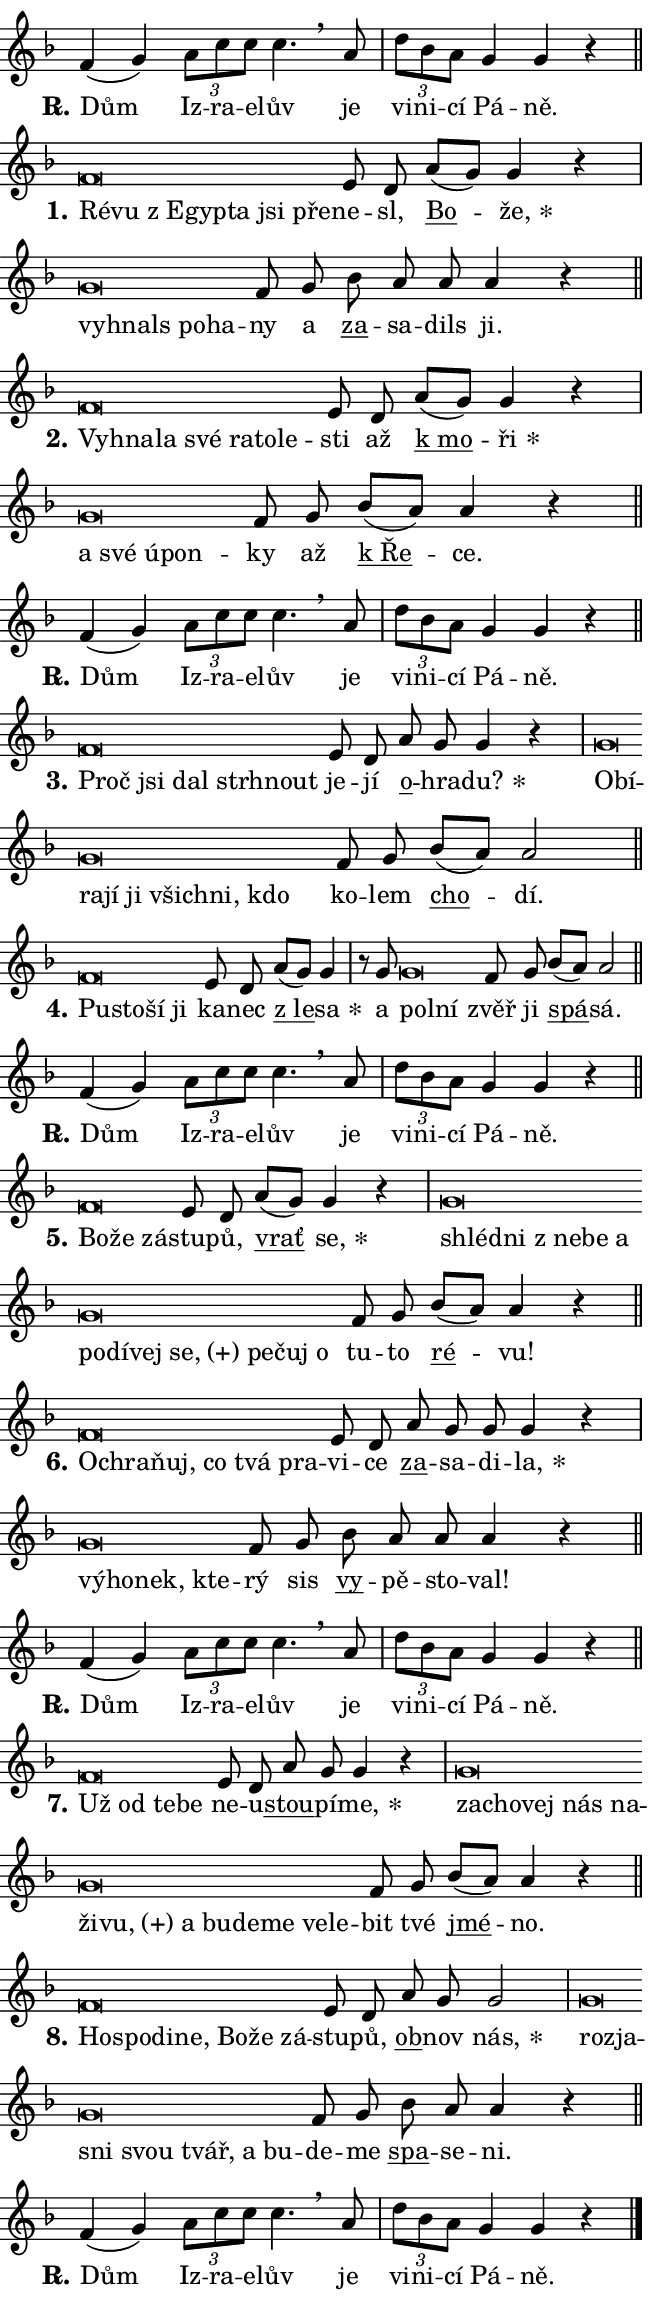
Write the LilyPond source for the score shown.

\version "2.24.0"
\header { tagline = "" }
\paper {
  indent = 0\cm
  top-margin = 0\cm
  right-margin = 0.13\cm % to fit lyric hyphens
  bottom-margin = 0\cm
  left-margin = 0\cm
  paper-width = 11\cm
  page-breaking = #ly:one-page-breaking
  system-system-spacing.basic-distance = #11
  score-system-spacing.basic-distance = #11
  ragged-last = ##f
}


%% Author: Thomas Morley
%% https://lists.gnu.org/archive/html/lilypond-user/2020-05/msg00002.html
#(define (line-position grob)
"Returns position of @var[grob} in current system:
   @code{'start}, if at first time-step
   @code{'end}, if at last time-step
   @code{'middle} otherwise
"
  (let* ((col (ly:item-get-column grob))
         (ln (ly:grob-object col 'left-neighbor))
         (rn (ly:grob-object col 'right-neighbor))
         (col-to-check-left (if (ly:grob? ln) ln col))
         (col-to-check-right (if (ly:grob? rn) rn col))
         (break-dir-left
           (and
             (ly:grob-property col-to-check-left 'non-musical #f)
             (ly:item-break-dir col-to-check-left)))
         (break-dir-right
           (and
             (ly:grob-property col-to-check-right 'non-musical #f)
             (ly:item-break-dir col-to-check-right))))
        (cond ((eqv? 1 break-dir-left) 'start)
              ((eqv? -1 break-dir-right) 'end)
              (else 'middle))))

#(define (tranparent-at-line-position vctor)
  (lambda (grob)
  "Relying on @code{line-position} select the relevant enry from @var{vctor}.
Used to determine transparency,"
    (case (line-position grob)
      ((end) (not (vector-ref vctor 0)))
      ((middle) (not (vector-ref vctor 1)))
      ((start) (not (vector-ref vctor 2))))))

noteHeadBreakVisibility =
#(define-music-function (break-visibility)(vector?)
"Makes @code{NoteHead}s transparent relying on @var{break-visibility}"
#{
  \override NoteHead.transparent =
    #(tranparent-at-line-position break-visibility)
#})

#(define delete-ledgers-for-transparent-note-heads
  (lambda (grob)
    "Reads whether a @code{NoteHead} is transparent.
If so this @code{NoteHead} is removed from @code{'note-heads} from
@var{grob}, which is supposed to be @code{LedgerLineSpanner}.
As a result ledgers are not printed for this @code{NoteHead}"
    (let* ((nhds-array (ly:grob-object grob 'note-heads))
           (nhds-list
             (if (ly:grob-array? nhds-array)
                 (ly:grob-array->list nhds-array)
                 '()))
           ;; Relies on the transparent-property being done before
           ;; Staff.LedgerLineSpanner.after-line-breaking is executed.
           ;; This is fragile ...
           (to-keep
             (remove
               (lambda (nhd)
                 (ly:grob-property nhd 'transparent #f))
               nhds-list)))
      ;; TODO find a better method to iterate over grob-arrays, similiar
      ;; to filter/remove etc for lists
      ;; For now rebuilt from scratch
      (set! (ly:grob-object grob 'note-heads)  '())
      (for-each
        (lambda (nhd)
          (ly:pointer-group-interface::add-grob grob 'note-heads nhd))
        to-keep))))

squashNotes = {
  \override NoteHead.X-extent = #'(-0.2 . 0.2)
  \override NoteHead.Y-extent = #'(-0.75 . 0)
  \override NoteHead.stencil =
    #(lambda (grob)
       (let ((pos (ly:grob-property grob 'staff-position)))
         (begin
           (if (< pos -7) (display "ERROR: Lower brevis then expected\n") (display ""))
           (if (<= pos -6) ly:text-interface::print ly:note-head::print))))
}
unSquashNotes = {
  \revert NoteHead.X-extent
  \revert NoteHead.Y-extent
  \revert NoteHead.stencil
}

hideNotes = \noteHeadBreakVisibility #begin-of-line-visible
unHideNotes = \noteHeadBreakVisibility #all-visible

% work-around for resetting accidentals
% https://lilypond.org/doc/v2.23/Documentation/notation/displaying-rhythms#unmetered-music
cadenzaMeasure = {
  \cadenzaOff
  \partial 1024 s1024
  \cadenzaOn
}

#(define-markup-command (accent layout props text) (markup?)
  "Underline accented syllable"
  (interpret-markup layout props
    #{\markup \override #'(offset . 4.3) \underline { #text }#}))

responsum = \markup \concat {
  "R" \hspace #-1.05 \path #0.1 #'((moveto 0 0.07) (lineto 0.9 0.8)) \hspace #0.05 "."
}

spaceSize = #0.6828661417322834 % exact space size for TeX Gyre Schola

\layout {
  \context {
    \Staff
    \remove "Time_signature_engraver"
    \override LedgerLineSpanner.after-line-breaking = #delete-ledgers-for-transparent-note-heads
  }
  \context {
    \Lyrics {
      \override LyricSpace.minimum-distance = \spaceSize
      \override LyricText.font-name = #"TeX Gyre Schola"
      \override LyricText.font-size = 1
      \override StanzaNumber.font-name = #"TeX Gyre Schola Bold"
      \override StanzaNumber.font-size = 1
    }
  }
  \context {
    \Score 
    \override NoteHead.text =
      #(lambda (grob) 
        (let ((pos (ly:grob-property grob 'staff-position)))
          #{\markup {
            \combine
              \halign #-0.55 \raise #(if (= pos -6) 0 0.5) \override #'(thickness . 2) \draw-line #'(3.2 . 0)
              \musicglyph "noteheads.sM1"
          }#}))
  }
}

% magnetic-lyrics.ily
%
%   written by
%     Jean Abou Samra <jean@abou-samra.fr>
%     Werner Lemberg <wl@gnu.org>
%
%   adapted by
%     Jiri Hon <jiri.hon@gmail.com>
%
% Version 2022-Apr-15

% https://www.mail-archive.com/lilypond-user@gnu.org/msg149350.html

#(define (Left_hyphen_pointer_engraver context)
   "Collect syllable-hyphen-syllable occurrences in lyrics and store
them in properties.  This engraver only looks to the left.  For
example, if the lyrics input is @code{foo -- bar}, it does the
following.

@itemize @bullet
@item
Set the @code{text} property of the @code{LyricHyphen} grob between
@q{foo} and @q{bar} to @code{foo}.

@item
Set the @code{left-hyphen} property of the @code{LyricText} grob with
text @q{foo} to the @code{LyricHyphen} grob between @q{foo} and
@q{bar}.
@end itemize

Use this auxiliary engraver in combination with the
@code{lyric-@/text::@/apply-@/magnetic-@/offset!} hook."
   (let ((hyphen #f)
         (text #f))
     (make-engraver
      (acknowledgers
       ((lyric-syllable-interface engraver grob source-engraver)
        (set! text grob)))
      (end-acknowledgers
       ((lyric-hyphen-interface engraver grob source-engraver)
        ;(when (not (grob::has-interface grob 'lyric-space-interface))
          (set! hyphen grob)));)
      ((stop-translation-timestep engraver)
       (when (and text hyphen)
         (ly:grob-set-object! text 'left-hyphen hyphen))
       (set! text #f)
       (set! hyphen #f)))))

#(define (lyric-text::apply-magnetic-offset! grob)
   "If the space between two syllables is less than the value in
property @code{LyricText@/.details@/.squash-threshold}, move the right
syllable to the left so that it gets concatenated with the left
syllable.

Use this function as a hook for
@code{LyricText@/.after-@/line-@/breaking} if the
@code{Left_@/hyphen_@/pointer_@/engraver} is active."
   (let ((hyphen (ly:grob-object grob 'left-hyphen #f)))
     (when hyphen
       (let ((left-text (ly:spanner-bound hyphen LEFT)))
         (when (grob::has-interface left-text 'lyric-syllable-interface)
           (let* ((common (ly:grob-common-refpoint grob left-text X))
                  (this-x-ext (ly:grob-extent grob common X))
                  (left-x-ext
                   (begin
                     ;; Trigger magnetism for left-text.
                     (ly:grob-property left-text 'after-line-breaking)
                     (ly:grob-extent left-text common X)))
                  ;; `delta` is the gap width between two syllables.
                  (delta (- (interval-start this-x-ext)
                            (interval-end left-x-ext)))
                  (details (ly:grob-property grob 'details))
                  (threshold (assoc-get 'squash-threshold details 0.2)))
             (when (< delta threshold)
               (let* (;; We have to manipulate the input text so that
                      ;; ligatures crossing syllable boundaries are not
                      ;; disabled.  For languages based on the Latin
                      ;; script this is essentially a beautification.
                      ;; However, for non-Western scripts it can be a
                      ;; necessity.
                      (lt (ly:grob-property left-text 'text))
                      (rt (ly:grob-property grob 'text))
                      (is-space (grob::has-interface hyphen 'lyric-space-interface))
                      (space (if is-space " " ""))
                      (extra-delta (if is-space spaceSize 0))
                      ;; Append new syllable.
                      (ltrt-space (if (and (string? lt) (string? rt))
                                (string-append lt space rt)
                                (make-concat-markup (list lt space rt))))
                      ;; Right-align `ltrt` to the right side.
                      (ltrt-space-markup (grob-interpret-markup
                               grob
                               (make-translate-markup
                                (cons (interval-length this-x-ext) 0)
                                (make-right-align-markup ltrt-space)))))
                 (begin
                   ;; Don't print `left-text`.
                   (ly:grob-set-property! left-text 'stencil #f)
                   ;; Set text and stencil (which holds all collected
                   ;; syllables so far) and shift it to the left.
                   (ly:grob-set-property! grob 'text ltrt-space)
                   (ly:grob-set-property! grob 'stencil ltrt-space-markup)
                   (ly:grob-translate-axis! grob (- (- delta extra-delta)) X))))))))))


#(define (lyric-hyphen::displace-bounds-first grob)
   ;; Make very sure this callback isn't triggered too early.
   (let ((left (ly:spanner-bound grob LEFT))
         (right (ly:spanner-bound grob RIGHT)))
     (ly:grob-property left 'after-line-breaking)
     (ly:grob-property right 'after-line-breaking)
     (ly:lyric-hyphen::print grob)))

squashThreshold = #0.4

\layout {
  \context {
    \Lyrics
    \consists #Left_hyphen_pointer_engraver
    \override LyricText.after-line-breaking =
      #lyric-text::apply-magnetic-offset!
    \override LyricHyphen.stencil = #lyric-hyphen::displace-bounds-first
    \override LyricText.details.squash-threshold = \squashThreshold
    \override LyricHyphen.minimum-distance = 0
    \override LyricHyphen.minimum-length = \squashThreshold
  }
}

squashText = \override LyricText.details.squash-threshold = 9999
unSquashText = \override LyricText.details.squash-threshold = \squashThreshold

leftText = \override LyricText.self-alignment-X = #LEFT
unLeftText = \revert LyricText.self-alignment-X

starOffset = #(lambda (grob) 
                (let ((x_offset (ly:self-alignment-interface::aligned-on-x-parent grob)))
                  (if (= x_offset 0) 0 (+ x_offset 1.2))))

star = #(define-music-function (syllable)(string?)
"Append star separator at the end of a syllable"
#{
  \once \override LyricText.X-offset = #starOffset
  \lyricmode { \markup {
    #syllable
    \override #'((font-name . "TeX Gyre Schola Bold")) \hspace #0.2 \lower #0.65 \larger "*"
  } }
#})

starAccent = #(define-music-function (syllable)(string?)
"Append star separator at the end of a syllable and make accent"
#{
  \once \override LyricText.X-offset = #starOffset
  \lyricmode { \markup {
    \accent #syllable
    \override #'((font-name . "TeX Gyre Schola Bold")) \hspace #0.2 \lower #0.65 \larger "*"
  } }
#})

breath = #(define-music-function (syllable)(string?)
"Append breathing indicator at the end of a syllable"
#{
  \lyricmode { \markup { #syllable "+" } }
#})

optionalBreath = #(define-music-function (syllable)(string?)
"Append optional breathing indicator at the end of a syllable"
#{
  \lyricmode { \markup { #syllable "(+)" } }
#})


\score {
    <<
        \new Voice = "melody" { \cadenzaOn \key f \major \relative { f'4( g) \bar "" \tuplet 3/2 {a8[c c] } c4. \breathe \bar "" a8 \cadenzaMeasure \bar "|" \tuplet 3/2 {d8[bes a] } \bar "" g4 g r \cadenzaMeasure \bar "||" \break } }
        \new Lyrics \lyricsto "melody" { \lyricmode { \set stanza = \responsum
Dům Iz -- ra -- e -- lův je vi -- ni -- cí Pá -- ně. } }
    >>
    \layout {}
}

\score {
    <<
        \new Voice = "melody" { \cadenzaOn \key f \major \relative { \squashNotes f'\breve*1/16 \hideNotes \breve*1/16 \bar "" \breve*1/16 \bar "" \breve*1/16 \bar "" \breve*1/16 \bar "" \breve*1/16 \breve*1/16 \bar "" \unHideNotes \unSquashNotes e8 d \bar "" a'[( g)] g4 r \cadenzaMeasure \bar "|" \squashNotes g\breve*1/16 \hideNotes \breve*1/16 \bar "" \breve*1/16 \breve*1/16 \bar "" \unHideNotes \unSquashNotes f8 g \bar "" bes a a a4 r \cadenzaMeasure \bar "||" \break } }
        \new Lyrics \lyricsto "melody" { \lyricmode { \set stanza = "1."
\leftText Ré -- \squashText vu "z E" -- gyp -- ta jsi pře -- \unLeftText \unSquashText ne -- sl, \markup \accent Bo -- \star že, \leftText vy -- \squashText hnals po -- ha -- \unLeftText \unSquashText ny a \markup \accent za -- sa -- dils ji. } }
    >>
    \layout {}
}

\score {
    <<
        \new Voice = "melody" { \cadenzaOn \key f \major \relative { \squashNotes f'\breve*1/16 \hideNotes \breve*1/16 \bar "" \breve*1/16 \bar "" \breve*1/16 \bar "" \breve*1/16 \bar "" \breve*1/16 \breve*1/16 \bar "" \unHideNotes \unSquashNotes e8 d \bar "" a'[( g)] g4 r \cadenzaMeasure \bar "|" \squashNotes g\breve*1/16 \hideNotes \breve*1/16 \bar "" \breve*1/16 \breve*1/16 \bar "" \unHideNotes \unSquashNotes f8 g \bar "" bes[( a)] a4 r \cadenzaMeasure \bar "||" \break } }
        \new Lyrics \lyricsto "melody" { \lyricmode { \set stanza = "2."
\leftText Vy -- \squashText hna -- la své ra -- to -- le -- \unLeftText \unSquashText sti až \markup \accent "k mo" -- \star ři \leftText a \squashText své ú -- pon -- \unLeftText \unSquashText ky až \markup \accent "k Ře" -- ce. } }
    >>
    \layout {}
}

\score {
    <<
        \new Voice = "melody" { \cadenzaOn \key f \major \relative { f'4( g) \bar "" \tuplet 3/2 {a8[c c] } c4. \breathe \bar "" a8 \cadenzaMeasure \bar "|" \tuplet 3/2 {d8[bes a] } \bar "" g4 g r \cadenzaMeasure \bar "||" \break } }
        \new Lyrics \lyricsto "melody" { \lyricmode { \set stanza = \responsum
Dům Iz -- ra -- e -- lův je vi -- ni -- cí Pá -- ně. } }
    >>
    \layout {}
}

\score {
    <<
        \new Voice = "melody" { \cadenzaOn \key f \major \relative { \squashNotes f'\breve*1/16 \hideNotes \breve*1/16 \bar "" \breve*1/16 \bar "" \breve*1/16 \breve*1/16 \bar "" \unHideNotes \unSquashNotes e8 d \bar "" a' g g4 r \cadenzaMeasure \bar "|" \squashNotes g\breve*1/16 \hideNotes \breve*1/16 \bar "" \breve*1/16 \bar "" \breve*1/16 \bar "" \breve*1/16 \bar "" \breve*1/16 \bar "" \breve*1/16 \breve*1/16 \bar "" \unHideNotes \unSquashNotes f8 g \bar "" bes[( a)] a2 \cadenzaMeasure \bar "||" \break } }
        \new Lyrics \lyricsto "melody" { \lyricmode { \set stanza = "3."
\leftText Proč \squashText jsi dal strh -- nout \unLeftText \unSquashText je -- jí \markup \accent o -- hra -- \star du? \leftText O -- \squashText bí -- ra -- jí ji všich -- ni, kdo \unLeftText \unSquashText ko -- lem \markup \accent cho -- dí. } }
    >>
    \layout {}
}

\score {
    <<
        \new Voice = "melody" { \cadenzaOn \key f \major \relative { \squashNotes f'\breve*1/16 \hideNotes \breve*1/16 \bar "" \breve*1/16 \breve*1/16 \bar "" \unHideNotes \unSquashNotes e8 d \bar "" a'[( g)] g4 \cadenzaMeasure \bar "|" r8 g8 \squashNotes g\breve*1/16 \hideNotes \breve*1/16 \bar "" \unHideNotes \unSquashNotes f8 g \bar "" bes[( a)] a2 \cadenzaMeasure \bar "||" \break } }
        \new Lyrics \lyricsto "melody" { \lyricmode { \set stanza = "4."
\leftText Pu -- \squashText sto -- ší ji \unLeftText \unSquashText ka -- nec \markup \accent "z le" -- \star sa a \leftText pol -- \squashText ní \unLeftText \unSquashText zvěř ji \markup \accent spá -- sá. } }
    >>
    \layout {}
}

\score {
    <<
        \new Voice = "melody" { \cadenzaOn \key f \major \relative { f'4( g) \bar "" \tuplet 3/2 {a8[c c] } c4. \breathe \bar "" a8 \cadenzaMeasure \bar "|" \tuplet 3/2 {d8[bes a] } \bar "" g4 g r \cadenzaMeasure \bar "||" \break } }
        \new Lyrics \lyricsto "melody" { \lyricmode { \set stanza = \responsum
Dům Iz -- ra -- e -- lův je vi -- ni -- cí Pá -- ně. } }
    >>
    \layout {}
}

\score {
    <<
        \new Voice = "melody" { \cadenzaOn \key f \major \relative { \squashNotes f'\breve*1/16 \hideNotes \breve*1/16 \breve*1/16 \bar "" \unHideNotes \unSquashNotes e8 d \bar "" a'[( g)] g4 r \cadenzaMeasure \bar "|" \squashNotes g\breve*1/16 \hideNotes \breve*1/16 \bar "" \breve*1/16 \bar "" \breve*1/16 \bar "" \breve*1/16 \bar "" \breve*1/16 \bar "" \breve*1/16 \bar "" \breve*1/16 \bar "" \breve*1/16 \bar "" \breve*1/16 \bar "" \breve*1/16 \breve*1/16 \bar "" \unHideNotes \unSquashNotes f8 g \bar "" bes[( a)] a4 r \cadenzaMeasure \bar "||" \break } }
        \new Lyrics \lyricsto "melody" { \lyricmode { \set stanza = "5."
\leftText Bo -- \squashText že zá -- \unLeftText \unSquashText stu -- pů, \markup \accent vrať \star se, \leftText shléd -- \squashText ni "z ne" -- be a po -- dí -- vej \optionalBreath se, pe -- čuj o \unLeftText \unSquashText tu -- to \markup \accent ré -- vu! } }
    >>
    \layout {}
}

\score {
    <<
        \new Voice = "melody" { \cadenzaOn \key f \major \relative { \squashNotes f'\breve*1/16 \hideNotes \breve*1/16 \bar "" \breve*1/16 \bar "" \breve*1/16 \bar "" \breve*1/16 \breve*1/16 \bar "" \unHideNotes \unSquashNotes e8 d \bar "" a' g g g4 r \cadenzaMeasure \bar "|" \squashNotes g\breve*1/16 \hideNotes \breve*1/16 \bar "" \breve*1/16 \breve*1/16 \bar "" \unHideNotes \unSquashNotes f8 g \bar "" bes a a a4 r \cadenzaMeasure \bar "||" \break } }
        \new Lyrics \lyricsto "melody" { \lyricmode { \set stanza = "6."
\leftText O -- \squashText chra -- ňuj, co tvá pra -- \unLeftText \unSquashText vi -- ce \markup \accent za -- sa -- di -- \star la, \leftText vý -- \squashText ho -- nek, kte -- \unLeftText \unSquashText rý sis \markup \accent vy -- pě -- sto -- val! } }
    >>
    \layout {}
}

\score {
    <<
        \new Voice = "melody" { \cadenzaOn \key f \major \relative { f'4( g) \bar "" \tuplet 3/2 {a8[c c] } c4. \breathe \bar "" a8 \cadenzaMeasure \bar "|" \tuplet 3/2 {d8[bes a] } \bar "" g4 g r \cadenzaMeasure \bar "||" \break } }
        \new Lyrics \lyricsto "melody" { \lyricmode { \set stanza = \responsum
Dům Iz -- ra -- e -- lův je vi -- ni -- cí Pá -- ně. } }
    >>
    \layout {}
}

\score {
    <<
        \new Voice = "melody" { \cadenzaOn \key f \major \relative { \squashNotes f'\breve*1/16 \hideNotes \breve*1/16 \bar "" \breve*1/16 \breve*1/16 \bar "" \unHideNotes \unSquashNotes e8 d \bar "" a' g g4 r \cadenzaMeasure \bar "|" \squashNotes g\breve*1/16 \hideNotes \breve*1/16 \bar "" \breve*1/16 \bar "" \breve*1/16 \bar "" \breve*1/16 \bar "" \breve*1/16 \bar "" \breve*1/16 \bar "" \breve*1/16 \bar "" \breve*1/16 \bar "" \breve*1/16 \bar "" \breve*1/16 \bar "" \breve*1/16 \breve*1/16 \bar "" \unHideNotes \unSquashNotes f8 g \bar "" bes[( a)] a4 r \cadenzaMeasure \bar "||" \break } }
        \new Lyrics \lyricsto "melody" { \lyricmode { \set stanza = "7."
\leftText Už \squashText od te -- be \unLeftText \unSquashText ne -- u -- \markup \accent stou -- pí -- \star me, \leftText za -- \squashText cho -- vej nás na -- ži -- \optionalBreath vu, a bu -- de -- me ve -- le -- \unLeftText \unSquashText bit tvé \markup \accent jmé -- no. } }
    >>
    \layout {}
}

\score {
    <<
        \new Voice = "melody" { \cadenzaOn \key f \major \relative { \squashNotes f'\breve*1/16 \hideNotes \breve*1/16 \bar "" \breve*1/16 \bar "" \breve*1/16 \bar "" \breve*1/16 \bar "" \breve*1/16 \breve*1/16 \bar "" \unHideNotes \unSquashNotes e8 d \bar "" a' g g2 \cadenzaMeasure \bar "|" \squashNotes g\breve*1/16 \hideNotes \breve*1/16 \bar "" \breve*1/16 \bar "" \breve*1/16 \bar "" \breve*1/16 \bar "" \breve*1/16 \breve*1/16 \bar "" \unHideNotes \unSquashNotes f8 g \bar "" bes a a4 r \cadenzaMeasure \bar "||" \break } }
        \new Lyrics \lyricsto "melody" { \lyricmode { \set stanza = "8."
\leftText Ho -- \squashText spo -- di -- ne, Bo -- že zá -- \unLeftText \unSquashText stu -- pů, \markup \accent ob -- nov \star nás, \leftText roz -- \squashText ja -- sni svou tvář, a bu -- \unLeftText \unSquashText de -- me \markup \accent spa -- se -- ni. } }
    >>
    \layout {}
}

\score {
    <<
        \new Voice = "melody" { \cadenzaOn \key f \major \relative { f'4( g) \bar "" \tuplet 3/2 {a8[c c] } c4. \breathe \bar "" a8 \cadenzaMeasure \bar "|" \tuplet 3/2 {d8[bes a] } \bar "" g4 g r \cadenzaMeasure \bar "||" \break } \bar "|." }
        \new Lyrics \lyricsto "melody" { \lyricmode { \set stanza = \responsum
Dům Iz -- ra -- e -- lův je vi -- ni -- cí Pá -- ně. } }
    >>
    \layout {}
}
